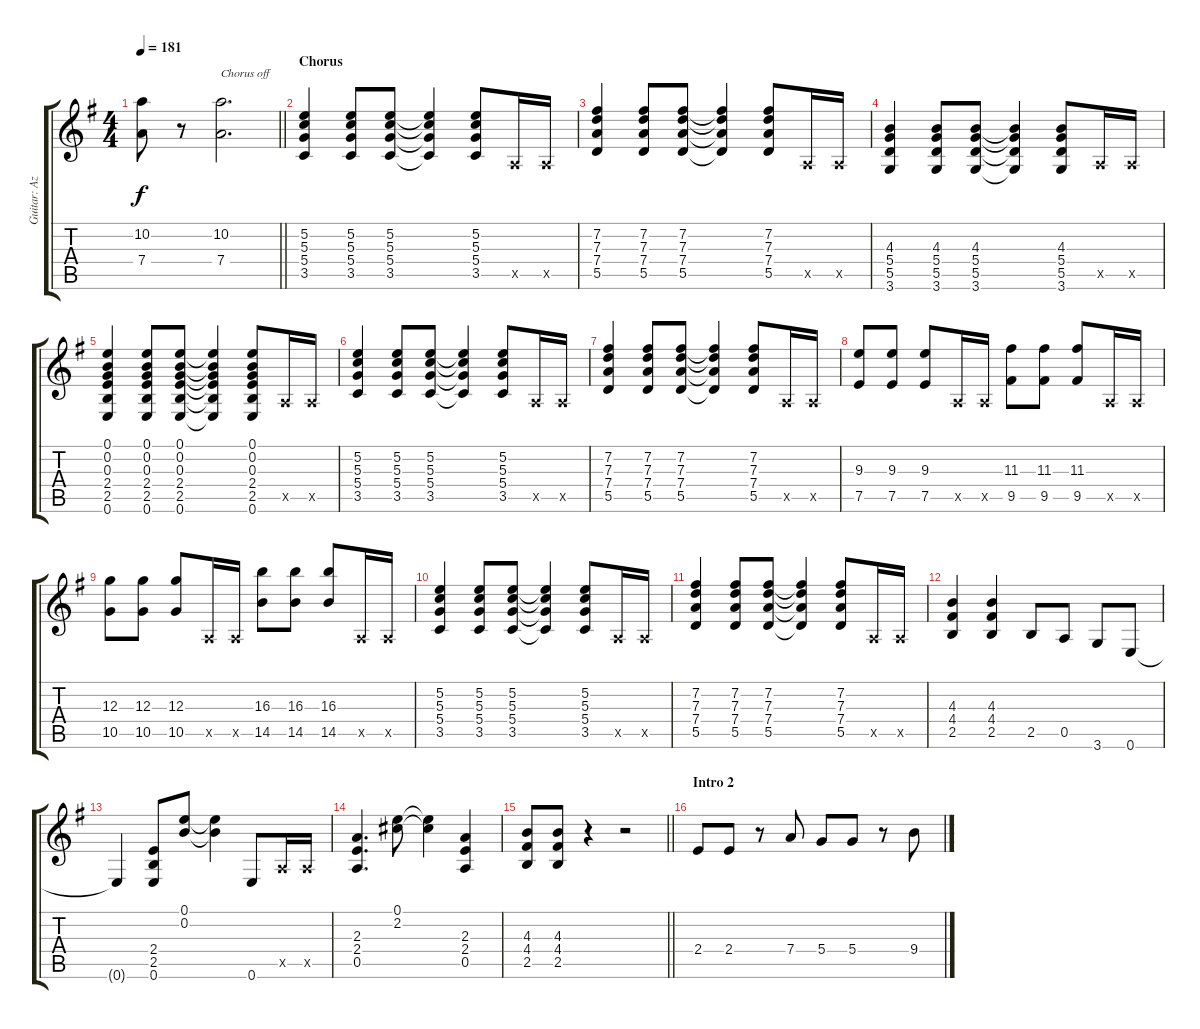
\track ("Guitar: Azusa Nakano" "Guitar: Az") {instrument overdrivenguitar}
\staff {score tabs}
\tuning (E4 B3 G3 D3 A2 E2) {hide}
\ts (4 4)
\tempo 181
\clef g2
\barLineRight lightlight
\ks g
(10.2 7.4).8{dy f} r.8 (10.2 7.4).2{d txt "Chorus off"} |
\section ("" "Chorus")
(5.2 5.3 5.4 3.5).4 (5.2 5.3 5.4 3.5).8 (5.2 5.3 5.4 3.5).8 (5.2{t} 5.3{t} 5.4{t} 3.5{t}).4 (5.2 5.3 5.4 3.5).8 0.5{x}.16 0.5{x}.16 |
(7.2 7.3 7.4 5.5).4 (7.2 7.3 7.4 5.5).8 (7.2 7.3 7.4 5.5).8 (7.2{t} 7.3{t} 7.4{t} 5.5{t}).4 (7.2 7.3 7.4 5.5).8 0.5{x}.16 0.5{x}.16 |
(4.3 5.4 5.5 3.6).4 (4.3 5.4 5.5 3.6).8 (4.3 5.4 5.5 3.6).8 (4.3{t} 5.4{t} 5.5{t} 3.6{t}).4 (4.3 5.4 5.5 3.6).8 0.5{x}.16 0.5{x}.16 |
(0.1 0.2 0.3 2.4 2.5 0.6).4 (0.1 0.2 0.3 2.4 2.5 0.6).8 (0.1 0.2 0.3 2.4 2.5 0.6).8 (0.1{t} 0.2{t} 0.3{t} 2.4{t} 2.5{t} 0.6{t}).4 (0.1 0.2 0.3 2.4 2.5 0.6).8 0.5{x}.16 0.5{x}.16 |
(5.2 5.3 5.4 3.5).4 (5.2 5.3 5.4 3.5).8 (5.2 5.3 5.4 3.5).8 (5.2{t} 5.3{t} 5.4{t} 3.5{t}).4 (5.2 5.3 5.4 3.5).8 0.5{x}.16 0.5{x}.16 |
(7.2 7.3 7.4 5.5).4 (7.2 7.3 7.4 5.5).8 (7.2 7.3 7.4 5.5).8 (7.2{t} 7.3{t} 7.4{t} 5.5{t}).4 (7.2 7.3 7.4 5.5).8 0.5{x}.16 0.5{x}.16 |
(9.3 7.5).8 (9.3 7.5).8 (9.3 7.5).8 0.5{x}.16 0.5{x}.16 (11.3 9.5).8 (11.3 9.5).8 (11.3 9.5).8 0.5{x}.16 0.5{x}.16 |
(12.3 10.5).8 (12.3 10.5).8 (12.3 10.5).8 0.5{x}.16 0.5{x}.16 (16.3 14.5).8 (16.3 14.5).8 (16.3 14.5).8 0.5{x}.16 0.5{x}.16 |
(5.2 5.3 5.4 3.5).4 (5.2 5.3 5.4 3.5).8 (5.2 5.3 5.4 3.5).8 (5.2{t} 5.3{t} 5.4{t} 3.5{t}).4 (5.2 5.3 5.4 3.5).8 0.5{x}.16 0.5{x}.16 |
(7.2 7.3 7.4 5.5).4 (7.2 7.3 7.4 5.5).8 (7.2 7.3 7.4 5.5).8 (7.2{t} 7.3{t} 7.4{t} 5.5{t}).4 (7.2 7.3 7.4 5.5).8 0.5{x}.16 0.5{x}.16 |
(4.3 4.4 2.5).4 (4.3 4.4 2.5).4 2.5.8 0.5.8 3.6.8 0.6.8 |
0.6{t}.4 (2.4 2.5 0.6).8 (0.1 0.2).8 (0.1{t} 0.2{t}).4 0.6.8 0.5{x}.16 0.5{x}.16 |
(2.3 2.4 0.5).4{d} (0.1 2.2).8 (0.1{t} 2.2{t}).4 (2.3 2.4 0.5).4 |
\barLineRight lightlight
(4.3 4.4 2.5).8 (4.3 4.4 2.5).8 r.4 r.2 |
\section ("" "Intro 2")
2.4.8 2.4.8 r.8 7.4.8 5.4.8 5.4.8 r.8 9.4.8
